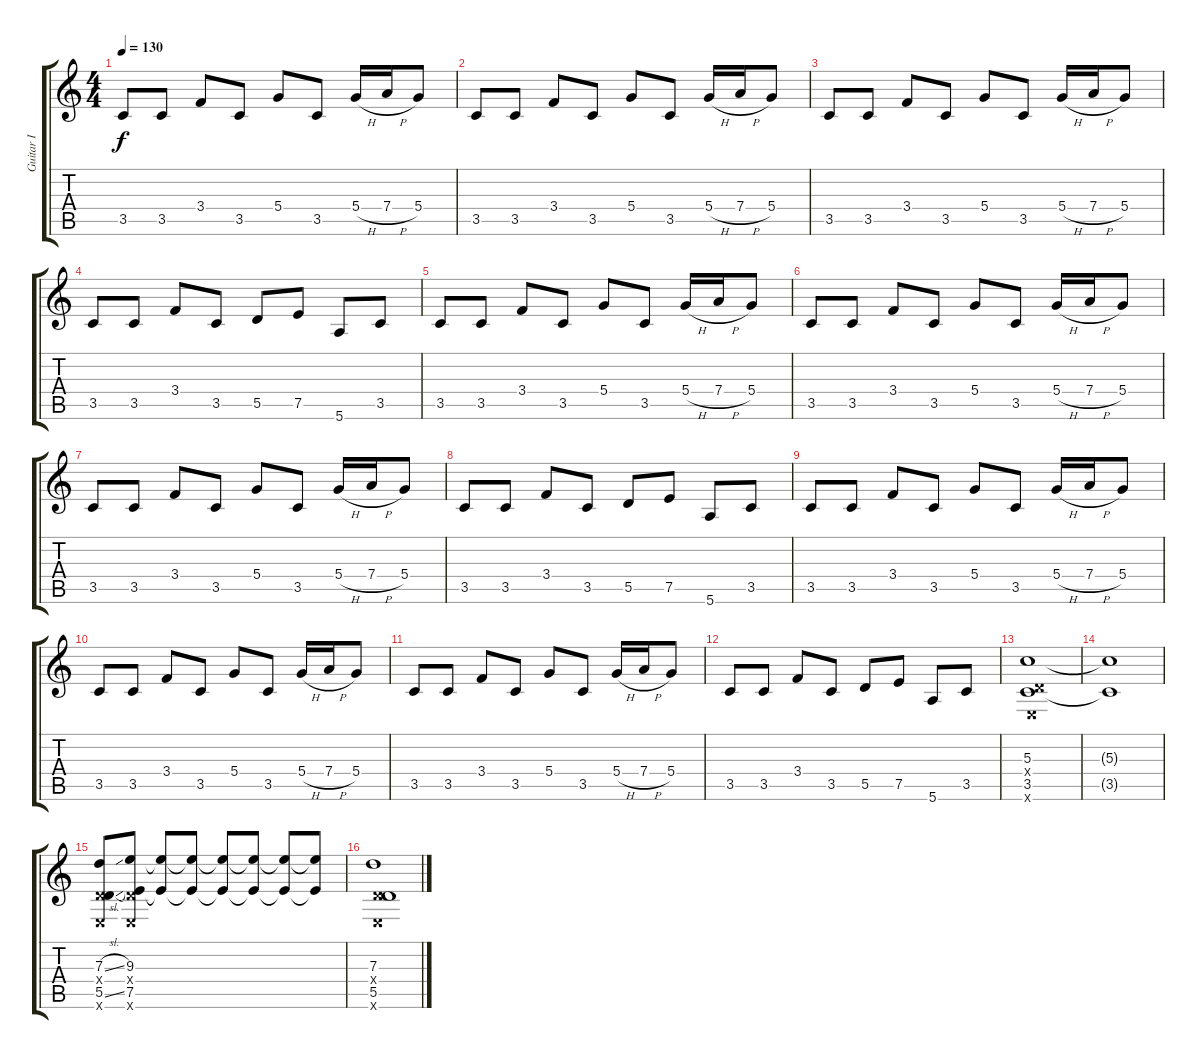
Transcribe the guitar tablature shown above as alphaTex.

\track ("Guitar I" "Guitar I") {instrument overdrivenguitar}
\staff {score tabs}
\tuning (E4 B3 G3 D3 A2 E2) {hide}
\ts (4 4)
\tempo 130
\clef g2
\ks c
3.5.8{dy f instrument overdrivenguitar} 3.5.8 3.4.8 3.5.8 5.4.8 3.5.8 5.4{h}.16 7.4{h}.16 5.4.8 |
3.5.8 3.5.8 3.4.8 3.5.8 5.4.8 3.5.8 5.4{h}.16 7.4{h}.16 5.4.8 |
3.5.8 3.5.8 3.4.8 3.5.8 5.4.8 3.5.8 5.4{h}.16 7.4{h}.16 5.4.8 |
3.5.8 3.5.8 3.4.8 3.5.8 5.5.8 7.5.8 5.6.8 3.5.8 |
3.5.8 3.5.8 3.4.8 3.5.8 5.4.8 3.5.8 5.4{h}.16 7.4{h}.16 5.4.8 |
3.5.8 3.5.8 3.4.8 3.5.8 5.4.8 3.5.8 5.4{h}.16 7.4{h}.16 5.4.8 |
3.5.8 3.5.8 3.4.8 3.5.8 5.4.8 3.5.8 5.4{h}.16 7.4{h}.16 5.4.8 |
3.5.8 3.5.8 3.4.8 3.5.8 5.5.8 7.5.8 5.6.8 3.5.8 |
3.5.8 3.5.8 3.4.8 3.5.8 5.4.8 3.5.8 5.4{h}.16 7.4{h}.16 5.4.8 |
3.5.8 3.5.8 3.4.8 3.5.8 5.4.8 3.5.8 5.4{h}.16 7.4{h}.16 5.4.8 |
3.5.8 3.5.8 3.4.8 3.5.8 5.4.8 3.5.8 5.4{h}.16 7.4{h}.16 5.4.8 |
3.5.8 3.5.8 3.4.8 3.5.8 5.5.8 7.5.8 5.6.8 3.5.8 |
(5.3 0.4{x} 3.5 0.6{x}).1 |
(5.3{t} 3.5{t}).1 |
(7.3{sl} 0.4{x} 5.5{sl} 0.6{x}).8 (9.3 0.4{x} 7.5 0.6{x}).8 (9.3{t} 7.5{t}).8 (9.3{t} 7.5{t}).8 (9.3{t} 7.5{t}).8 (9.3{t} 7.5{t}).8 (9.3{t} 7.5{t}).8 (9.3{t} 7.5{t}).8 |
(7.3 0.4{x} 5.5 0.6{x}).1
